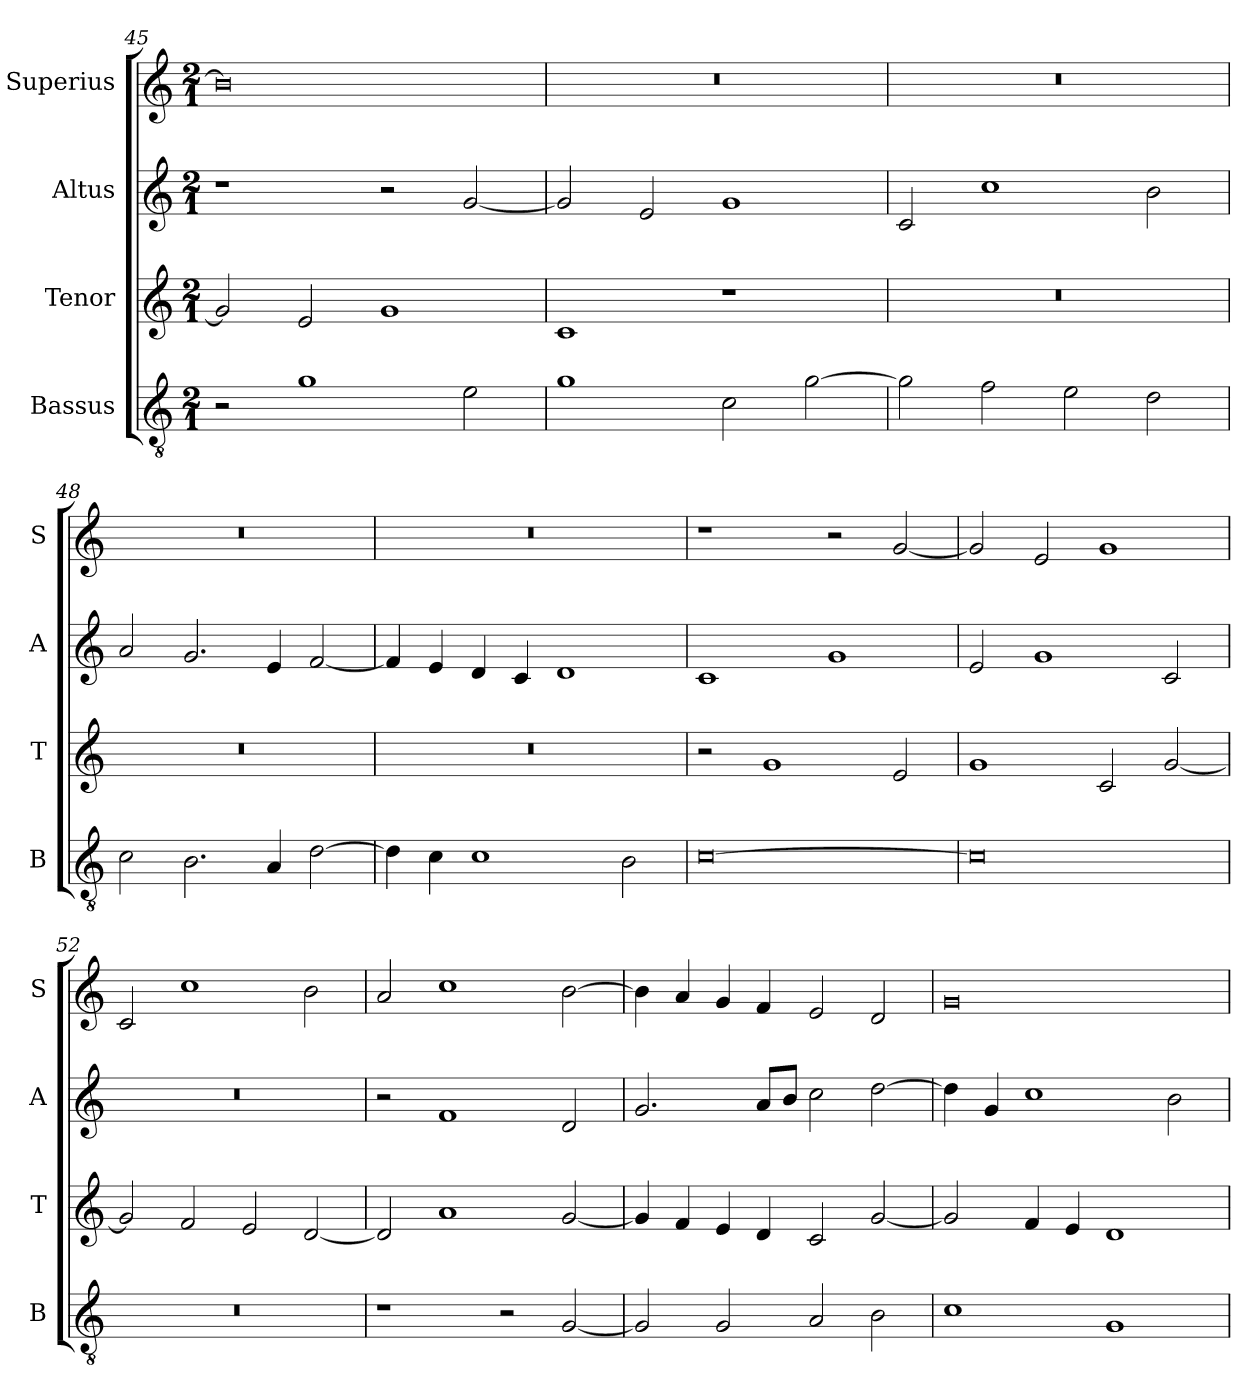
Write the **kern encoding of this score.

**kern	**kern	**kern	**kern
*part4	*part3	*part2	*part1
*staff4	*staff3	*staff2	*staff1
*I"Bassus	*I"Tenor	*I"Altus	*I"Superius
*I'B	*I'T	*I'A	*I'S
*clefGv2	*clefG2	*clefG2	*clefG2
*k[]	*k[]	*k[]	*k[]
*C:	*C:	*C:	*C:
*M2/1	*M2/1	*M2/1	*M2/1
=45	=45	=45	=45
2r	2g]	1r	0b]
1g	2e	.	.
.	1g	2r	.
2e	.	[2g	.
=46	=46	=46	=46
1g	1c	2g]	0r
.	.	2e	.
2c	1r	1g	.
[2g	.	.	.
=47	=47	=47	=47
2g]	0r	2c	0r
2f	.	1cc	.
2e	.	.	.
2d	.	2b	.
=48	=48	=48	=48
2c	0r	2a	0r
2.B	.	2.g	.
4A	.	4e	.
[2d	.	[2f	.
=49	=49	=49	=49
4d]	0r	4f]	0r
4c	.	4e	.
1c	.	4d	.
.	.	4c	.
.	.	1d	.
2B	.	.	.
=50	=50	=50	=50
[0c	2r	1c	1r
.	1g	.	.
.	.	1g	2r
.	2e	.	[2g
=51	=51	=51	=51
0c]	1g	2e	2g]
.	.	1g	2e
.	2c	.	1g
.	[2g	2c	.
=52	=52	=52	=52
0r	2g]	0r	2c
.	2f	.	1cc
.	2e	.	.
.	[2d	.	2b
=53	=53	=53	=53
1r	2d]	2r	2a
.	1a	1f	1cc
2r	.	.	.
[2G	[2g	2d	[2b
=54	=54	=54	=54
2G]	4g]	2.g	4b]
.	4f	.	4a
2G	4e	.	4g
.	4d	8aL	4f
.	.	8bJ	.
2A	2c	2cc	2e
2B	[2g	[2dd	2d
=55	=55	=55	=55
1c	2g]	4dd]	0g
.	.	4g	.
.	4f	1cc	.
.	4e	.	.
1G	1d	.	.
.	.	2b	.
=	=	=	=
*-	*-	*-	*-
